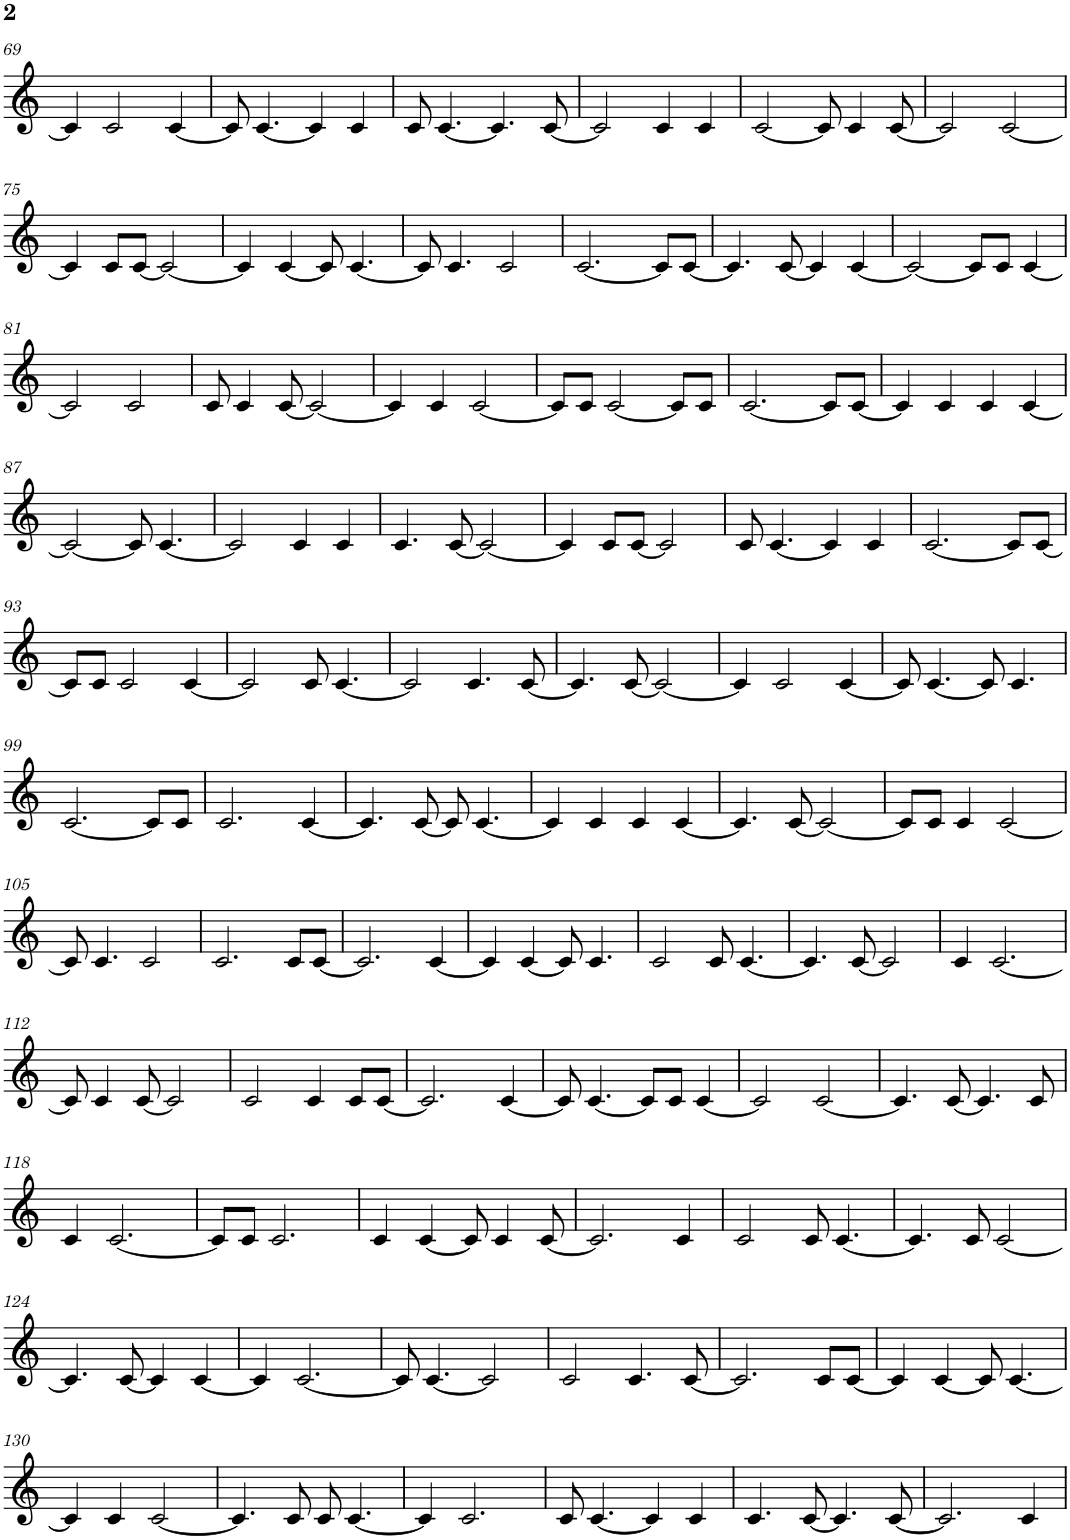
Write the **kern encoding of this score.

**kern
*part1
*staff1
*I"Piano
*I'Pno.
!!LO:PB:g=z
*clefG2
*k[]
*M4/4
=69
4c/]
2c/
[4c/
=70
8c/]
[4.c/
4c/]
4c/
=71
8c/
[4.c/
4.c/]
[8c/
=72
2c/]
4c/
4c/
=73
[2c/
8c/]
4c/
[8c/
=74
2c/]
[2c/
!!LO:LB:g=z
=75
4c/]
8c/L
[8c/J
2c/_
=76
4c/]
[4c/
8c/]
[4.c/
=77
8c/]
4.c/
2c/
=78
[2.c/
8c/L]
[8c/J
=79
4.c/]
[8c/
4c/]
[4c/
=80
2c/_
8c/L]
8c/J
[4c/
!!LO:LB:g=z
=81
2c/]
2c/
=82
8c/
4c/
[8c/
2c/_
=83
4c/]
4c/
[2c/
=84
8c/L]
8c/J
[2c/
8c/L]
8c/J
=85
[2.c/
8c/L]
[8c/J
=86
4c/]
4c/
4c/
[4c/
!!LO:LB:g=z
=87
2c/_
8c/]
[4.c/
=88
2c/]
4c/
4c/
=89
4.c/
[8c/
2c/_
=90
4c/]
8c/L
[8c/J
2c/]
=91
8c/
[4.c/
4c/]
4c/
=92
[2.c/
8c/L]
[8c/J
!!LO:LB:g=z
=93
8c/L]
8c/J
2c/
[4c/
=94
2c/]
8c/
[4.c/
=95
2c/]
4.c/
[8c/
=96
4.c/]
[8c/
2c/_
=97
4c/]
2c/
[4c/
=98
8c/]
[4.c/
8c/]
4.c/
!!LO:LB:g=z
=99
[2.c/
8c/L]
8c/J
=100
2.c/
[4c/
=101
4.c/]
[8c/
8c/]
[4.c/
=102
4c/]
4c/
4c/
[4c/
=103
4.c/]
[8c/
2c/_
=104
8c/L]
8c/J
4c/
[2c/
!!LO:LB:g=z
=105
8c/]
4.c/
2c/
=106
2.c/
8c/L
[8c/J
=107
2.c/]
[4c/
=108
4c/]
[4c/
8c/]
4.c/
=109
2c/
8c/
[4.c/
=110
4.c/]
[8c/
2c/]
=111
4c/
[2.c/
!!LO:LB:g=z
=112
8c/]
4c/
[8c/
2c/]
=113
2c/
4c/
8c/L
[8c/J
=114
2.c/]
[4c/
=115
8c/]
[4.c/
8c/L]
8c/J
[4c/
=116
2c/]
[2c/
=117
4.c/]
[8c/
4.c/]
8c/
!!LO:LB:g=z
=118
4c/
[2.c/
=119
8c/L]
8c/J
2.c/
=120
4c/
[4c/
8c/]
4c/
[8c/
=121
2.c/]
4c/
=122
2c/
8c/
[4.c/
=123
4.c/]
8c/
[2c/
!!LO:LB:g=z
=124
4.c/]
[8c/
4c/]
[4c/
=125
4c/]
[2.c/
=126
8c/]
[4.c/
2c/]
=127
2c/
4.c/
[8c/
=128
2.c/]
8c/L
[8c/J
=129
4c/]
[4c/
8c/]
[4.c/
!!LO:LB:g=z
=130
4c/]
4c/
[2c/
=131
4.c/]
8c/
8c/
[4.c/
=132
4c/]
2.c/
=133
8c/
[4.c/
4c/]
4c/
=134
4.c/
[8c/
4.c/]
[8c/
=135
2.c/]
4c/
=
*-
